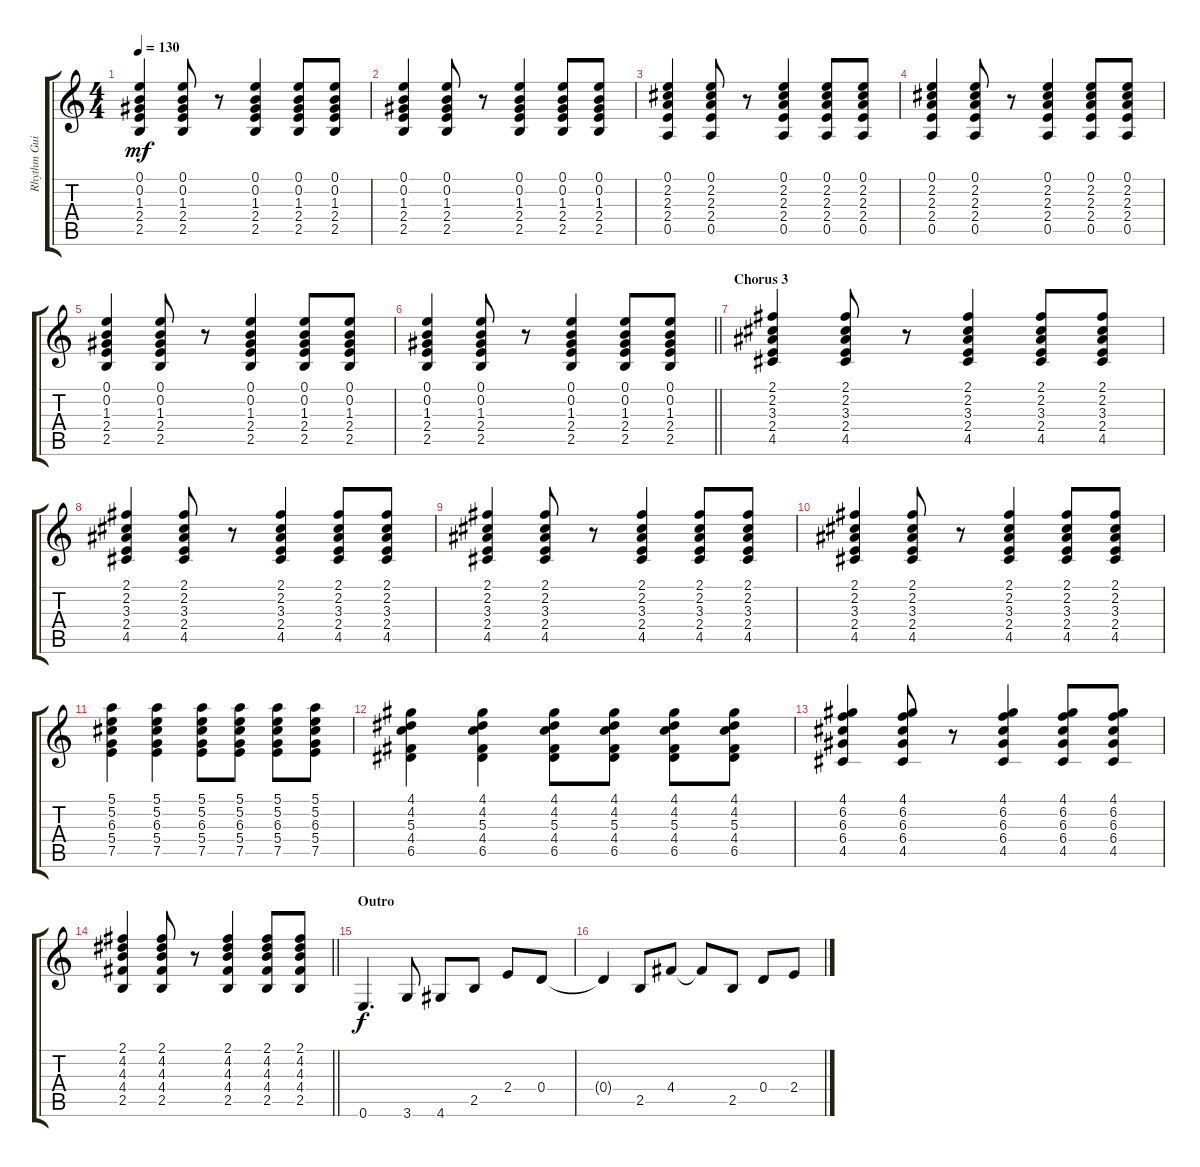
\track ("Rhythm Guitar" "Rhythm Gui") {solo instrument electricguitarclean}
\staff {score tabs}
\tuning (E4 B3 G3 D3 A2 E2) {hide}
\ts (4 4)
\tempo 130
\clef g2
\ks c
(0.1 0.2 1.3 2.4 2.5).4{dy mf} (0.1 0.2 1.3 2.4 2.5).8 r.8 (0.1 0.2 1.3 2.4 2.5).4 (0.1 0.2 1.3 2.4 2.5).8 (0.1 0.2 1.3 2.4 2.5).8 |
(0.1 0.2 1.3 2.4 2.5).4 (0.1 0.2 1.3 2.4 2.5).8 r.8 (0.1 0.2 1.3 2.4 2.5).4 (0.1 0.2 1.3 2.4 2.5).8 (0.1 0.2 1.3 2.4 2.5).8 |
(0.1 2.2 2.3 2.4 0.5).4 (0.1 2.2 2.3 2.4 0.5).8 r.8 (0.1 2.2 2.3 2.4 0.5).4 (0.1 2.2 2.3 2.4 0.5).8 (0.1 2.2 2.3 2.4 0.5).8 |
(0.1 2.2 2.3 2.4 0.5).4 (0.1 2.2 2.3 2.4 0.5).8 r.8 (0.1 2.2 2.3 2.4 0.5).4 (0.1 2.2 2.3 2.4 0.5).8 (0.1 2.2 2.3 2.4 0.5).8 |
(0.1 0.2 1.3 2.4 2.5).4 (0.1 0.2 1.3 2.4 2.5).8 r.8 (0.1 0.2 1.3 2.4 2.5).4 (0.1 0.2 1.3 2.4 2.5).8 (0.1 0.2 1.3 2.4 2.5).8 |
\barLineRight lightlight
(0.1 0.2 1.3 2.4 2.5).4 (0.1 0.2 1.3 2.4 2.5).8 r.8 (0.1 0.2 1.3 2.4 2.5).4 (0.1 0.2 1.3 2.4 2.5).8 (0.1 0.2 1.3 2.4 2.5).8 |
\section ("" "Chorus 3")
(2.1 2.2 3.3 2.4 4.5).4 (2.1 2.2 3.3 2.4 4.5).8 r.8 (2.1 2.2 3.3 2.4 4.5).4 (2.1 2.2 3.3 2.4 4.5).8 (2.1 2.2 3.3 2.4 4.5).8 |
(2.1 2.2 3.3 2.4 4.5).4 (2.1 2.2 3.3 2.4 4.5).8 r.8 (2.1 2.2 3.3 2.4 4.5).4 (2.1 2.2 3.3 2.4 4.5).8 (2.1 2.2 3.3 2.4 4.5).8 |
(2.1 2.2 3.3 2.4 4.5).4 (2.1 2.2 3.3 2.4 4.5).8 r.8 (2.1 2.2 3.3 2.4 4.5).4 (2.1 2.2 3.3 2.4 4.5).8 (2.1 2.2 3.3 2.4 4.5).8 |
(2.1 2.2 3.3 2.4 4.5).4 (2.1 2.2 3.3 2.4 4.5).8 r.8 (2.1 2.2 3.3 2.4 4.5).4 (2.1 2.2 3.3 2.4 4.5).8 (2.1 2.2 3.3 2.4 4.5).8 |
(5.1 5.2 6.3 5.4 7.5).4 (5.1 5.2 6.3 5.4 7.5).4 (5.1 5.2 6.3 5.4 7.5).8 (5.1 5.2 6.3 5.4 7.5).8 (5.1 5.2 6.3 5.4 7.5).8 (5.1 5.2 6.3 5.4 7.5).8 |
(4.1 4.2 5.3 4.4 6.5).4 (4.1 4.2 5.3 4.4 6.5).4 (4.1 4.2 5.3 4.4 6.5).8 (4.1 4.2 5.3 4.4 6.5).8 (4.1 4.2 5.3 4.4 6.5).8 (4.1 4.2 5.3 4.4 6.5).8 |
(4.1 6.2 6.3 6.4 4.5).4 (4.1 6.2 6.3 6.4 4.5).8 r.8 (4.1 6.2 6.3 6.4 4.5).4 (4.1 6.2 6.3 6.4 4.5).8 (4.1 6.2 6.3 6.4 4.5).8 |
\barLineRight lightlight
(2.1 4.2 4.3 4.4 2.5).4 (2.1 4.2 4.3 4.4 2.5).8 r.8 (2.1 4.2 4.3 4.4 2.5).4 (2.1 4.2 4.3 4.4 2.5).8 (2.1 4.2 4.3 4.4 2.5).8 |
\section ("" "Outro")
0.6.4{d dy f} 3.6.8 4.6.8 2.5.8 2.4.8 0.4.8 |
0.4{t}.4 2.5.8 4.4.8 4.4{t}.8 2.5.8 0.4.8 2.4.8
